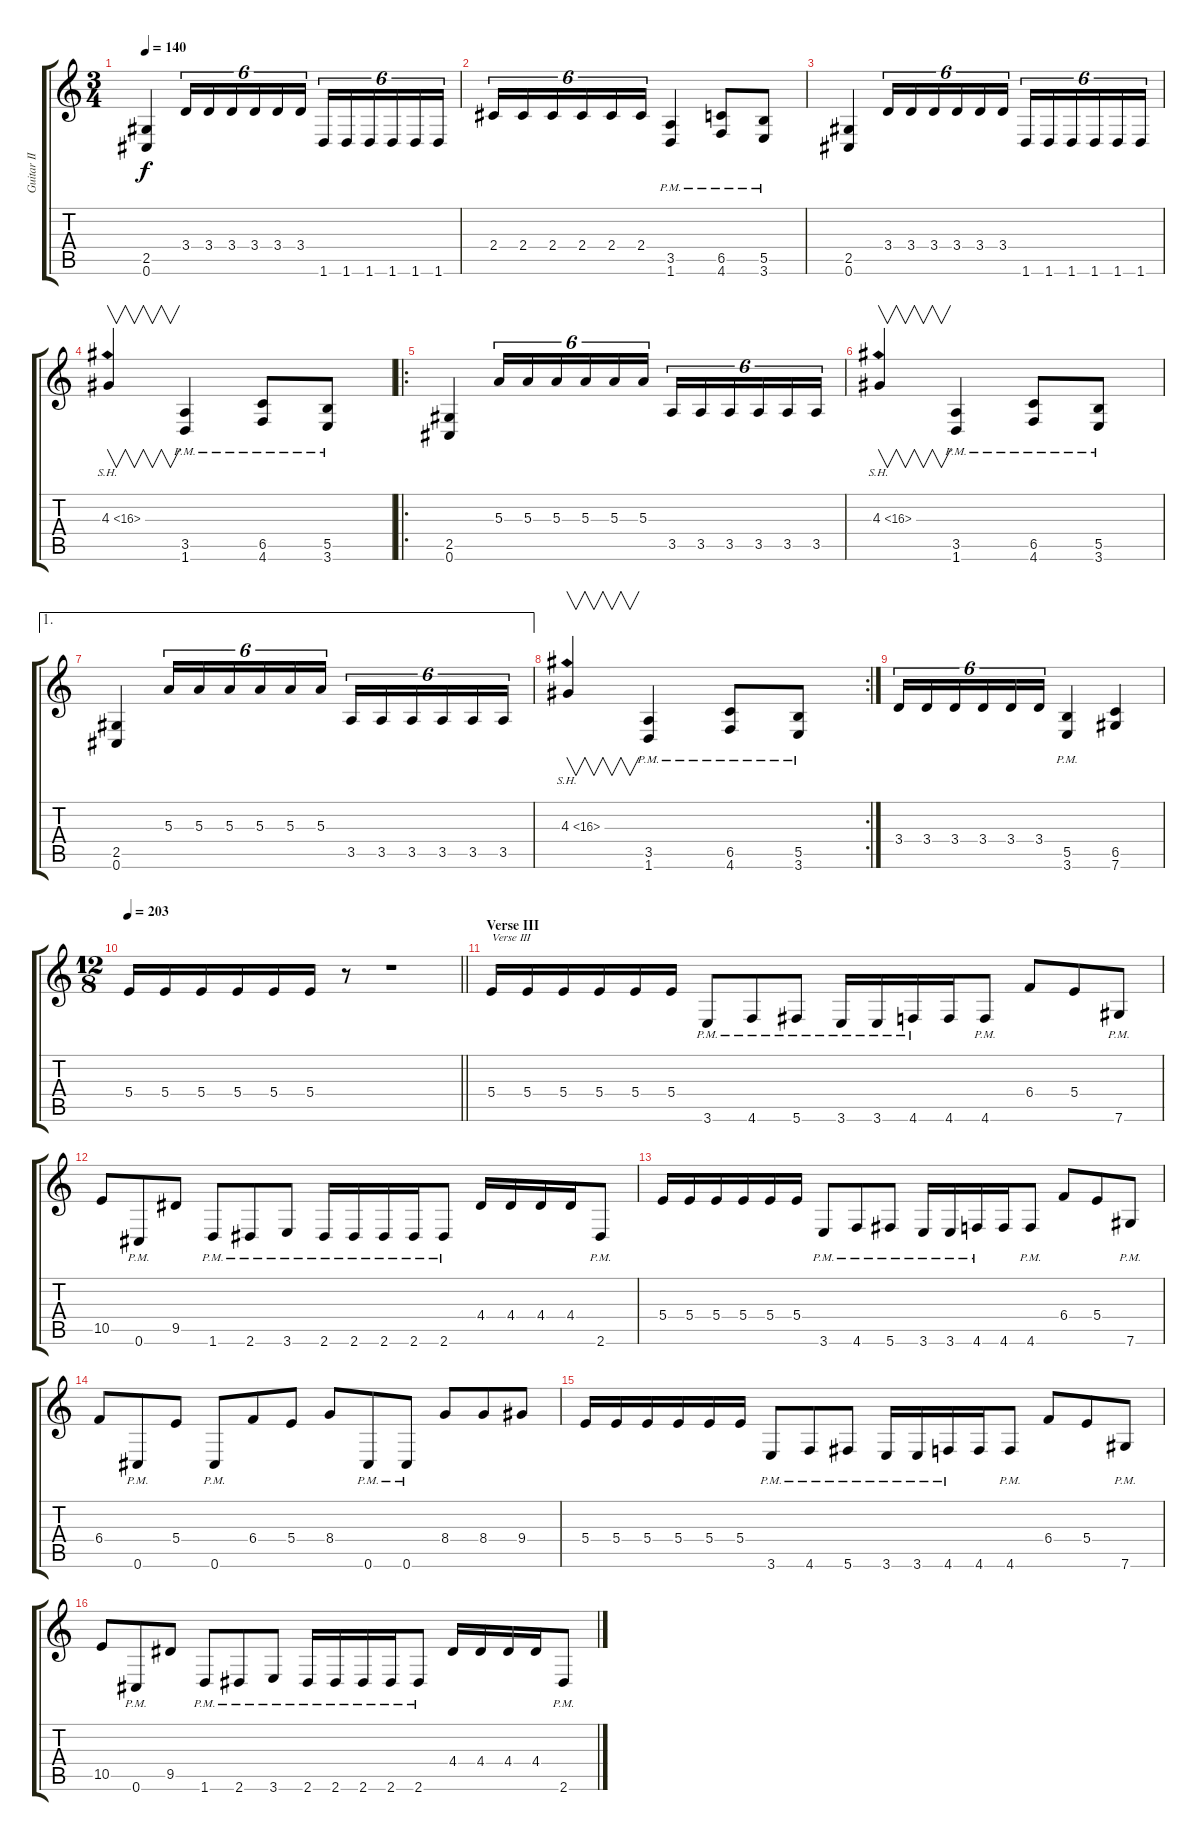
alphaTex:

\track ("Guitar II [Guy Marchais]" "Guitar II ") {instrument distortionguitar}
\staff {score tabs}
\tuning (Db4 Ab3 E3 B2 Gb2 Db2) {hide}
\ts (3 4)
\tempo 140
\clef g2
\ks c
(2.5 0.6).4{dy f} 3.4.16{tu (6 4)} 3.4.16{tu (6 4)} 3.4.16{tu (6 4)} 3.4.16{tu (6 4)} 3.4.16{tu (6 4)} 3.4.16{tu (6 4)} 1.6.16{tu (6 4)} 1.6.16{tu (6 4)} 1.6.16{tu (6 4)} 1.6.16{tu (6 4)} 1.6.16{tu (6 4)} 1.6.16{tu (6 4)} |
2.4.16{tu (6 4)} 2.4.16{tu (6 4)} 2.4.16{tu (6 4)} 2.4.16{tu (6 4)} 2.4.16{tu (6 4)} 2.4.16{tu (6 4)} (3.5{pm} 1.6{pm}).4 (6.5{pm} 4.6{pm}).8 (5.5{pm} 3.6{pm}).8 |
(2.5 0.6).4 3.4.16{tu (6 4)} 3.4.16{tu (6 4)} 3.4.16{tu (6 4)} 3.4.16{tu (6 4)} 3.4.16{tu (6 4)} 3.4.16{tu (6 4)} 1.6.16{tu (6 4)} 1.6.16{tu (6 4)} 1.6.16{tu (6 4)} 1.6.16{tu (6 4)} 1.6.16{tu (6 4)} 1.6.16{tu (6 4)} |
4.3{sh 12}.4{v} (3.5{pm} 1.6{pm}).4 (6.5{pm} 4.6{pm}).8 (5.5{pm} 3.6{pm}).8 |
\ro
(2.5 0.6).4 5.3.16{tu (6 4)} 5.3.16{tu (6 4)} 5.3.16{tu (6 4)} 5.3.16{tu (6 4)} 5.3.16{tu (6 4)} 5.3.16{tu (6 4)} 3.5.16{tu (6 4)} 3.5.16{tu (6 4)} 3.5.16{tu (6 4)} 3.5.16{tu (6 4)} 3.5.16{tu (6 4)} 3.5.16{tu (6 4)} |
4.3{sh 12}.4{v} (3.5{pm} 1.6{pm}).4 (6.5{pm} 4.6{pm}).8 (5.5{pm} 3.6{pm}).8 |
\ae 1
(2.5 0.6).4 5.3.16{tu (6 4)} 5.3.16{tu (6 4)} 5.3.16{tu (6 4)} 5.3.16{tu (6 4)} 5.3.16{tu (6 4)} 5.3.16{tu (6 4)} 3.5.16{tu (6 4)} 3.5.16{tu (6 4)} 3.5.16{tu (6 4)} 3.5.16{tu (6 4)} 3.5.16{tu (6 4)} 3.5.16{tu (6 4)} |
\rc 2
4.3{sh 12}.4{v} (3.5{pm} 1.6{pm}).4 (6.5{pm} 4.6{pm}).8 (5.5{pm} 3.6{pm}).8 |
3.4.16{tu (6 4)} 3.4.16{tu (6 4)} 3.4.16{tu (6 4)} 3.4.16{tu (6 4)} 3.4.16{tu (6 4)} 3.4.16{tu (6 4)} (5.5{pm} 3.6{pm}).4 (6.5 7.6).4 |
\ts (12 8)
\tempo 203
\barLineRight lightlight
5.4.16 5.4.16 5.4.16 5.4.16 5.4.16 5.4.16 r.8 r.1 |
\section ("" "Verse III")
5.4.16{txt "Verse III"} 5.4.16 5.4.16 5.4.16 5.4.16 5.4.16 3.6{pm}.8 4.6{pm}.8 5.6{pm}.8 3.6{pm}.16 3.6{pm}.16 4.6{pm}.16 4.6.16 4.6{pm}.8 6.4.8 5.4.8 7.6{pm}.8 |
10.5.8 0.6{pm}.8 9.5.8 1.6{pm}.8 2.6{pm}.8 3.6{pm}.8 2.6{pm}.16 2.6{pm}.16 2.6{pm}.16 2.6{pm}.16 2.6{pm}.8 4.4.16 4.4.16 4.4.16 4.4.16 2.6{pm}.8 |
5.4.16 5.4.16 5.4.16 5.4.16 5.4.16 5.4.16 3.6{pm}.8 4.6{pm}.8 5.6{pm}.8 3.6{pm}.16 3.6{pm}.16 4.6{pm}.16 4.6.16 4.6{pm}.8 6.4.8 5.4.8 7.6{pm}.8 |
6.4.8 0.6{pm}.8 5.4.8 0.6{pm}.8 6.4.8 5.4.8 8.4.8 0.6{pm}.8 0.6{pm}.8 8.4.8 8.4.8 9.4.8 |
5.4.16 5.4.16 5.4.16 5.4.16 5.4.16 5.4.16 3.6{pm}.8 4.6{pm}.8 5.6{pm}.8 3.6{pm}.16 3.6{pm}.16 4.6{pm}.16 4.6.16 4.6{pm}.8 6.4.8 5.4.8 7.6{pm}.8 |
10.5.8 0.6{pm}.8 9.5.8 1.6{pm}.8 2.6{pm}.8 3.6{pm}.8 2.6{pm}.16 2.6{pm}.16 2.6{pm}.16 2.6{pm}.16 2.6{pm}.8 4.4.16 4.4.16 4.4.16 4.4.16 2.6{pm}.8
